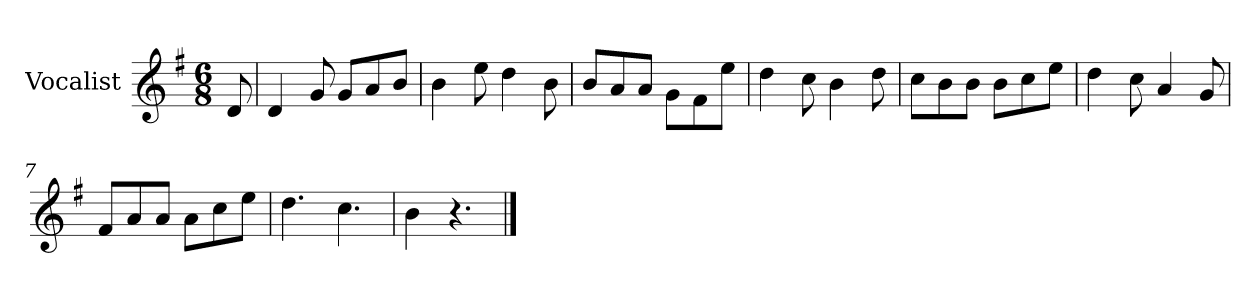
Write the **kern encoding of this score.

**kern
*part1
*staff1
*I"Vocalist
*k[f#]
*G:
*M6/8
=
8d
=1
4d
8g
8gL
8a
8bJ
=2
4b
8ee
4dd
8b
=3
8bL
8a
8aJ
8gL
8f#
8eeJ
=4
4dd
8cc
4b
8dd
=5
8ccL
8b
8bJ
8bL
8cc
8eeJ
=6
4dd
8cc
4a
8g
=7
8f#L
8a
8aJ
8aL
8cc
8eeJ
=8
4.dd
4.cc
=9
4b
4.r
==
*-
